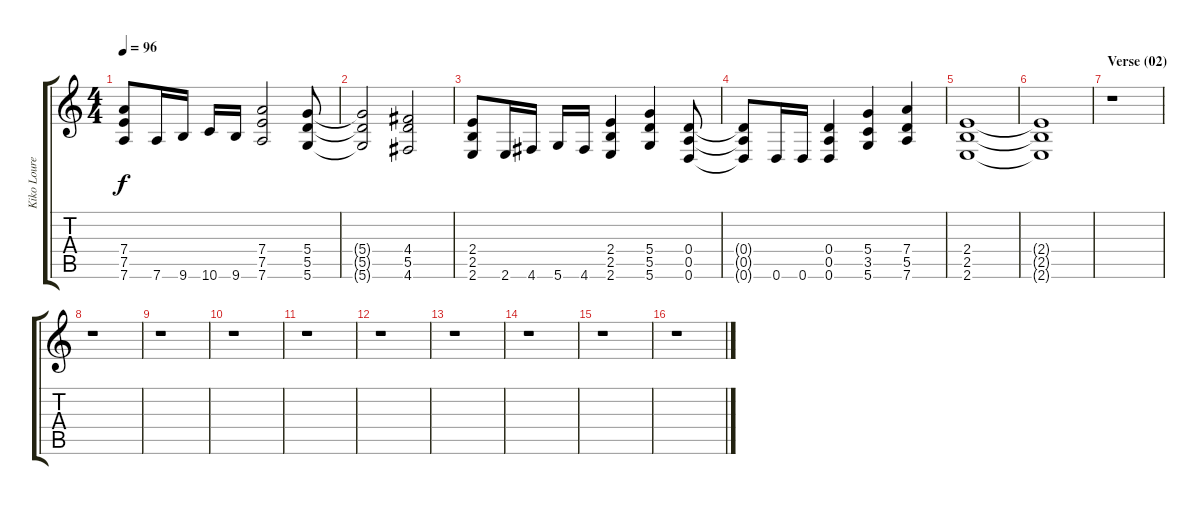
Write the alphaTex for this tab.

\track ("Kiko Loureiro + Rafael Bittencourt" "Kiko Loure") {instrument distortionguitar}
\staff {score tabs}
\tuning (E4 B3 G3 D3 A2 D2) {hide}
\ts (4 4)
\tempo 96
\clef g2
\ks c
(7.4 7.5 7.6).8{dy f} 7.6.16 9.6.16 10.6.16 9.6.16 (7.4 7.5 7.6).2 (5.4 5.5 5.6).8 |
(5.4{t} 5.5{t} 5.6{t}).2 (4.4 5.5 4.6).2 |
(2.4 2.5 2.6).8 2.6.16 4.6.16 5.6.16 4.6.16 (2.4 2.5 2.6).4 (5.4 5.5 5.6).4 (0.4 0.5 0.6).8 |
(0.4{t} 0.5{t} 0.6{t}).8 0.6.16 0.6.16 (0.4 0.5 0.6).4 (5.4 3.5 5.6).4 (7.4 5.5 7.6).4 |
(2.4 2.5 2.6).1{volume 0} |
(2.4{t} 2.5{t} 2.6{t}).1 |
\section ("" "Verse (02)")
r.1 |
r.1 |
r.1 |
r.1 |
r.1 |
r.1 |
r.1 |
r.1 |
r.1 |
r.1
